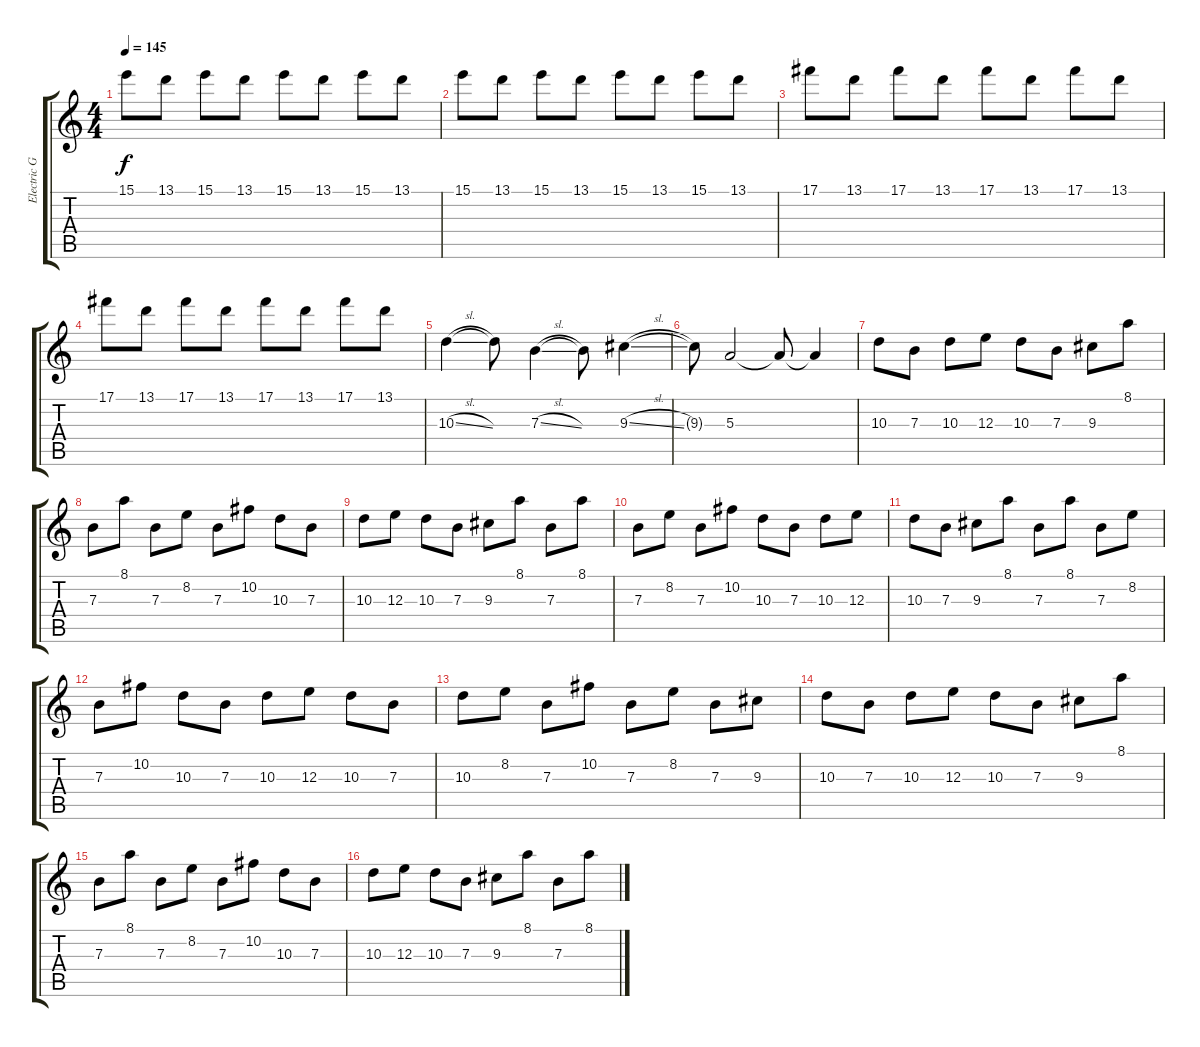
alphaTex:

\track ("Electric Guitar" "Electric G") {instrument distortionguitar}
\staff {score tabs}
\tuning (Db4 Ab3 E3 B2 Gb2 B1) {hide}
\ts (4 4)
\tempo 145
\clef g2
\ks c
15.1.8{dy f} 13.1.8 15.1.8 13.1.8 15.1.8 13.1.8 15.1.8 13.1.8 |
15.1.8 13.1.8 15.1.8 13.1.8 15.1.8 13.1.8 15.1.8 13.1.8 |
17.1.8 13.1.8 17.1.8 13.1.8 17.1.8 13.1.8 17.1.8 13.1.8 |
17.1.8 13.1.8 17.1.8 13.1.8 17.1.8 13.1.8 17.1.8 13.1.8 |
10.3{sl}.4 10.3{t}.8 7.3{sl}.4 7.3{t}.8 9.3{sl}.4 |
9.3{t}.8 5.3.2 5.3{t}.8 5.3{t}.4 |
10.3.8 7.3.8 10.3.8 12.3.8 10.3.8 7.3.8 9.3.8 8.1.8 |
7.3.8 8.1.8 7.3.8 8.2.8 7.3.8 10.2.8 10.3.8 7.3.8 |
10.3.8 12.3.8 10.3.8 7.3.8 9.3.8 8.1.8 7.3.8 8.1.8 |
7.3.8 8.2.8 7.3.8 10.2.8 10.3.8 7.3.8 10.3.8 12.3.8 |
10.3.8 7.3.8 9.3.8 8.1.8 7.3.8 8.1.8 7.3.8 8.2.8 |
7.3.8 10.2.8 10.3.8 7.3.8 10.3.8 12.3.8 10.3.8 7.3.8 |
10.3.8 8.2.8 7.3.8 10.2.8 7.3.8 8.2.8 7.3.8 9.3.8 |
10.3.8 7.3.8 10.3.8 12.3.8 10.3.8 7.3.8 9.3.8 8.1.8 |
7.3.8 8.1.8 7.3.8 8.2.8 7.3.8 10.2.8 10.3.8 7.3.8 |
10.3.8 12.3.8 10.3.8 7.3.8 9.3.8 8.1.8 7.3.8 8.1.8
